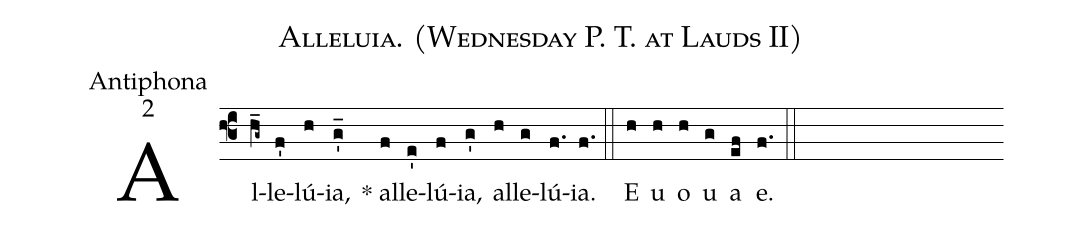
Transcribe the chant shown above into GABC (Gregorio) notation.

name:Alleluia. (Wednesday P. T. at Lauds II);
office-part:Antiphona;
mode:2;
%%
(f3)Al(h_g~)le(f')lú(h)ia,(g_') * al(f)le(e')lú(f)ia,(g') al(h)le(g)lú(f.)ia.(f.) (::) E(h) u(h) o(h) u(g) a(ef) e.(f.) (::)
